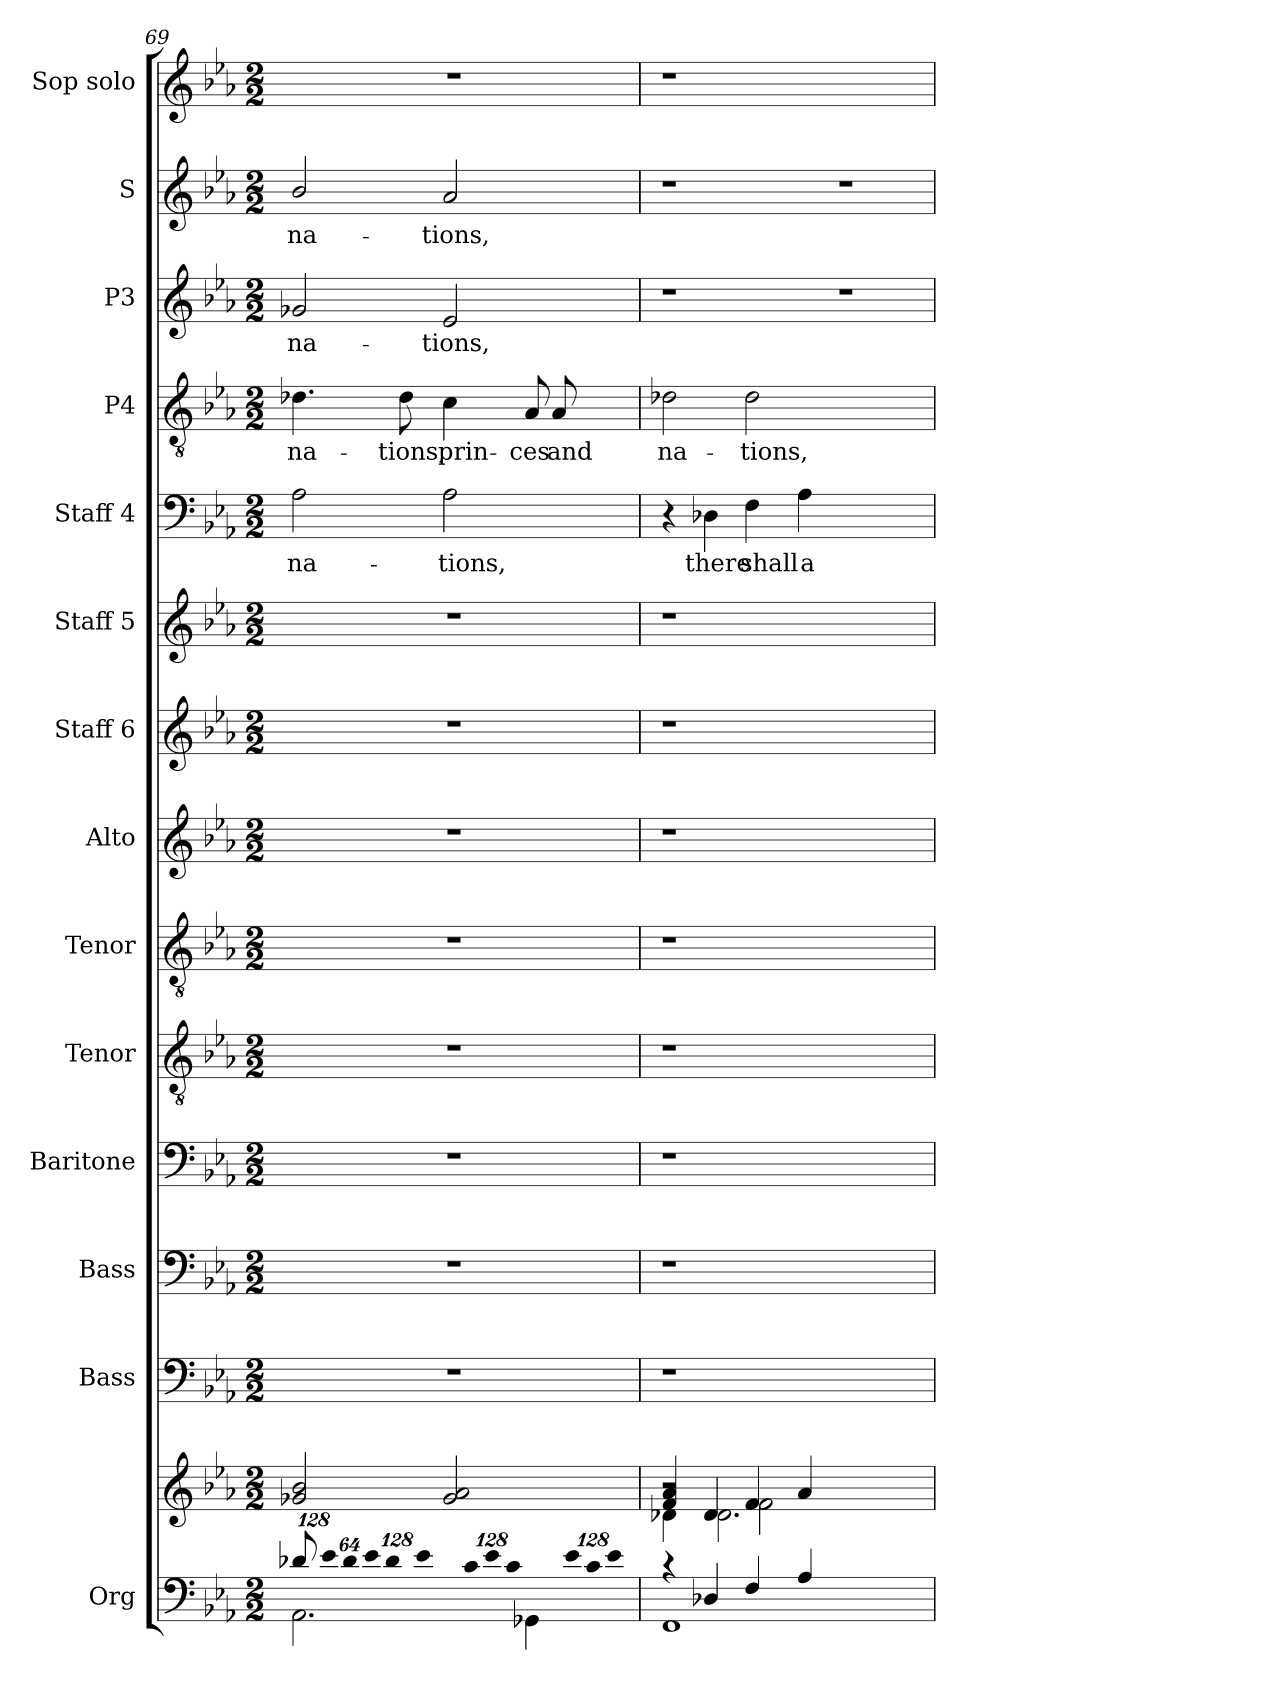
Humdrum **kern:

**kern	**kern	**kern	**kern	**kern	**kern	**kern	**kern	**kern	**kern	**kern	**text	**kern	**text	**kern	**text	**kern	**text	**kern
*part14	*part14	*part13	*part12	*part11	*part10	*part9	*part8	*part7	*part6	*part5	*part5	*part4	*part4	*part3	*part3	*part2	*part2	*part1
*staff15	*staff14	*staff13	*staff12	*staff11	*staff10	*staff9	*staff8	*staff7	*staff6	*staff5	*staff5	*staff4	*staff4	*staff3	*staff3	*staff2	*staff2	*staff1
*I"Org	*	*I"Bass	*I"Bass	*I"Baritone	*I"Tenor	*I"Tenor	*I"Alto	*I"Staff 6	*I"Staff 5	*I"Staff 4	*	*I"P4	*	*I"P3	*	*I"S	*	*I"Sop solo
*I'Org.	*	*I'B.	*I'B.	*I'Bar.	*I'T.	*I'T.	*I'A.	*I'Sta. 6	*I'Sta. 5	*I'Sta. 4	*	*	*	*	*	*	*	*I'S.
!!LO:PB:g=z
*clefF4	*clefG2	*clefF4	*clefF4	*clefF4	*clefGv2	*clefGv2	*clefG2	*clefG2	*clefG2	*clefF4	*	*clefGv2	*	*clefG2	*	*clefG2	*	*clefG2
*	*	*	*	*	*ITrd7c12	*ITrd7c12	*	*	*	*	*	*	*	*	*	*	*	*
*k[b-e-a-]	*k[b-e-a-]	*k[b-e-a-]	*k[b-e-a-]	*k[b-e-a-]	*k[b-e-a-]	*k[b-e-a-]	*k[b-e-a-]	*k[b-e-a-]	*k[b-e-a-]	*k[b-e-a-]	*	*k[b-e-a-]	*	*k[b-e-a-]	*	*k[b-e-a-]	*	*k[b-e-a-]
*E-:	*E-:	*E-:	*E-:	*E-:	*E-:	*E-:	*E-:	*E-:	*E-:	*E-:	*	*E-:	*	*E-:	*	*E-:	*	*E-:
*M2/2	*M2/2	*M2/2	*M2/2	*M2/2	*M2/2	*M2/2	*M2/2	*M2/2	*M2/2	*M2/2	*	*M2/2	*	*M2/2	*	*M2/2	*	*M2/2
*Xbrackettup	*	*	*	*	*	*	*	*	*	*	*	*	*	*	*	*	*	*
=69	=69	=69	=69	=69	=69	=69	=69	=69	=69	=69	=69	=69	=69	=69	=69	=69	=69	=69
!LO:N:vis=8	!	!	!	!	!	!	!	!	!	!	!	!	!	!	!	!	!	!
*^	*	*	*	*	*	*	*	*	*	*	*	*	*	*	*	*	*	*
!	!	!	!	!	!	!	!	!	!	!	!	!LO:LY:b:color=#000000	!	!	!	!	!	!	!
!	!	!	!	!	!	!	!	!	!	!	!	!	!	!LO:LY:b:color=#000000	!	!	!	!	!
!	!	!	!	!	!	!	!	!	!	!	!	!	!	!	!	!LO:LY:b:color=#000000	!	!	!
!	!	!	!	!	!	!	!	!	!	!	!	!	!	!	!	!	!	!LO:LY:b:color=#000000	!
1024%85d-Xi/	2.AA-i\	2g-Xi/ 2b-i	1r	1r	1r	1r	1r	1r	1r	1r	2A-i\	na-	4.d-Xi\	na-	2g-Xi/	na-	2b-i/	na-	1r
!LO:N:vis=8	!	!	!	!	!	!	!	!	!	!	!	!	!	!	!	!	!	!	!
1024%85e-i/	.	.	.	.	.	.	.	.	.	.	.	.	.	.	.	.	.	.	.
!LO:N:vis=8	!	!	!	!	!	!	!	!	!	!	!	!	!	!	!	!	!	!	!
512%43d-i/	.	.	.	.	.	.	.	.	.	.	.	.	.	.	.	.	.	.	.
!LO:N:vis=8	!	!	!	!	!	!	!	!	!	!	!	!	!	!	!	!	!	!	!
1024%85e-i/	.	.	.	.	.	.	.	.	.	.	.	.	.	.	.	.	.	.	.
!LO:N:vis=8	!	!	!	!	!	!	!	!	!	!	!	!	!	!	!	!	!	!	!
1024%85d-i/	.	.	.	.	.	.	.	.	.	.	.	.	.	.	.	.	.	.	.
!	!	!	!	!	!	!	!	!	!	!	!	!	!	!LO:LY:b:color=#000000	!	!	!	!	!
.	.	.	.	.	.	.	.	.	.	.	.	.	8d-i\	-tions,	.	.	.	.	.
!LO:N:vis=8	!	!	!	!	!	!	!	!	!	!	!	!	!	!	!	!	!	!	!
512%43e-i/	.	.	.	.	.	.	.	.	.	.	.	.	.	.	.	.	.	.	.
!LO:N:vis=8	!	!	!	!	!	!	!	!	!	!	!	!	!	!	!	!	!	!	!
!	!	!	!	!	!	!	!	!	!	!	!	!LO:LY:b:color=#000000	!	!	!	!	!	!	!
!	!	!	!	!	!	!	!	!	!	!	!	!	!	!LO:LY:b:color=#000000	!	!	!	!	!
!	!	!	!	!	!	!	!	!	!	!	!	!	!	!	!	!LO:LY:b:color=#000000	!	!	!
!	!	!	!	!	!	!	!	!	!	!	!	!	!	!	!	!	!	!LO:LY:b:color=#000000	!
1024%85ci/	.	2g-i/ 2a-i	.	.	.	.	.	.	.	.	2A-i\	-tions,	4ci\	prin-	2e-i/	-tions,	2a-i/	-tions,	.
!LO:N:vis=8	!	!	!	!	!	!	!	!	!	!	!	!	!	!	!	!	!	!	!
1024%85e-i/	.	.	.	.	.	.	.	.	.	.	.	.	.	.	.	.	.	.	.
!LO:N:vis=8	!	!	!	!	!	!	!	!	!	!	!	!	!	!	!	!	!	!	!
512%43ci/	.	.	.	.	.	.	.	.	.	.	.	.	.	.	.	.	.	.	.
!LO:N:vis=8	!	!	!	!	!	!	!	!	!	!	!	!	!	!	!	!	!	!	!
!	!	!	!	!	!	!	!	!	!	!	!	!	!	!LO:LY:b:color=#000000	!	!	!	!	!
1024%85e-i/	4GG-Xi\	.	.	.	.	.	.	.	.	.	.	.	8A-i/	-ces	.	.	.	.	.
!LO:N:vis=8	!	!	!	!	!	!	!	!	!	!	!	!	!	!	!	!	!	!	!
1024%85ci/	.	.	.	.	.	.	.	.	.	.	.	.	.	.	.	.	.	.	.
!	!	!	!	!	!	!	!	!	!	!	!	!	!	!LO:LY:b:color=#000000	!	!	!	!	!
.	.	.	.	.	.	.	.	.	.	.	.	.	8A-i/	and	.	.	.	.	.
!LO:N:vis=8	!	!	!	!	!	!	!	!	!	!	!	!	!	!	!	!	!	!	!
512%43e-i/	.	.	.	.	.	.	.	.	.	.	.	.	.	.	.	.	.	.	.
=70	=70	=70	=70	=70	=70	=70	=70	=70	=70	=70	=70	=70	=70	=70	=70	=70	=70	=70	=70
*	*	*^	*	*	*	*	*	*	*	*	*	*	*	*	*	*	*	*	*
*	*	*	*^	*	*	*	*	*	*	*	*	*	*	*	*	*	*	*	*	*
!	!	!	!	!	!	!	!	!	!	!	!	!	!	!	!	!LO:LY:b:color=#000000	!	!	!	!	!
4r	1FFi	4fi/ 4a-i	4d-Xi\	2r	1r	1r	1r	1r	1r	1r	1r	1r	4r	.	2d-Xi\	na-	1r	.	1r	.	1r
!	!	!	!	!	!	!	!	!	!	!	!	!	!	!LO:LY:b:color=#000000	!	!	!	!	!	!	!
4D-Xi/	.	4d-i/	2.d-i\	.	.	.	.	.	.	.	.	.	4D-Xi\	there	.	.	.	.	.	.	.
!	!	!	!	!	!	!	!	!	!	!	!	!	!	!LO:LY:b:color=#000000	!	!	!	!	!	!	!
!	!	!	!	!	!	!	!	!	!	!	!	!	!	!	!	!LO:LY:b:color=#000000	!	!	!	!	!
4Fi/	.	4fi/	.	2fi\	.	.	.	.	.	.	.	.	4Fi\	shall	2d-i\	-tions,	.	.	.	.	.
!	!	!	!	!	!	!	!	!	!	!	!	!	!	!LO:LY:b:color=#000000	!	!	!	!	!	!	!
4A-i/	.	4a-i/	.	.	.	.	.	.	.	.	.	.	4A-i\	a	.	.	.	.	.	.	.
1ryy	1ryy	1ryy	1ryy	1ryy	1ryy	1ryy	1ryy	1ryy	1ryy	1ryy	1ryy	1ryy	1ryy	.	1ryy	.	1r	.	1r	.	1ryy
*v	*v	*	*	*	*	*	*	*	*	*	*	*	*	*	*	*	*	*	*	*	*
*	*v	*v	*v	*	*	*	*	*	*	*	*	*	*	*	*	*	*	*	*	*
=	=	=	=	=	=	=	=	=	=	=	=	=	=	=	=	=	=	=
*-	*-	*-	*-	*-	*-	*-	*-	*-	*-	*-	*-	*-	*-	*-	*-	*-	*-	*-
